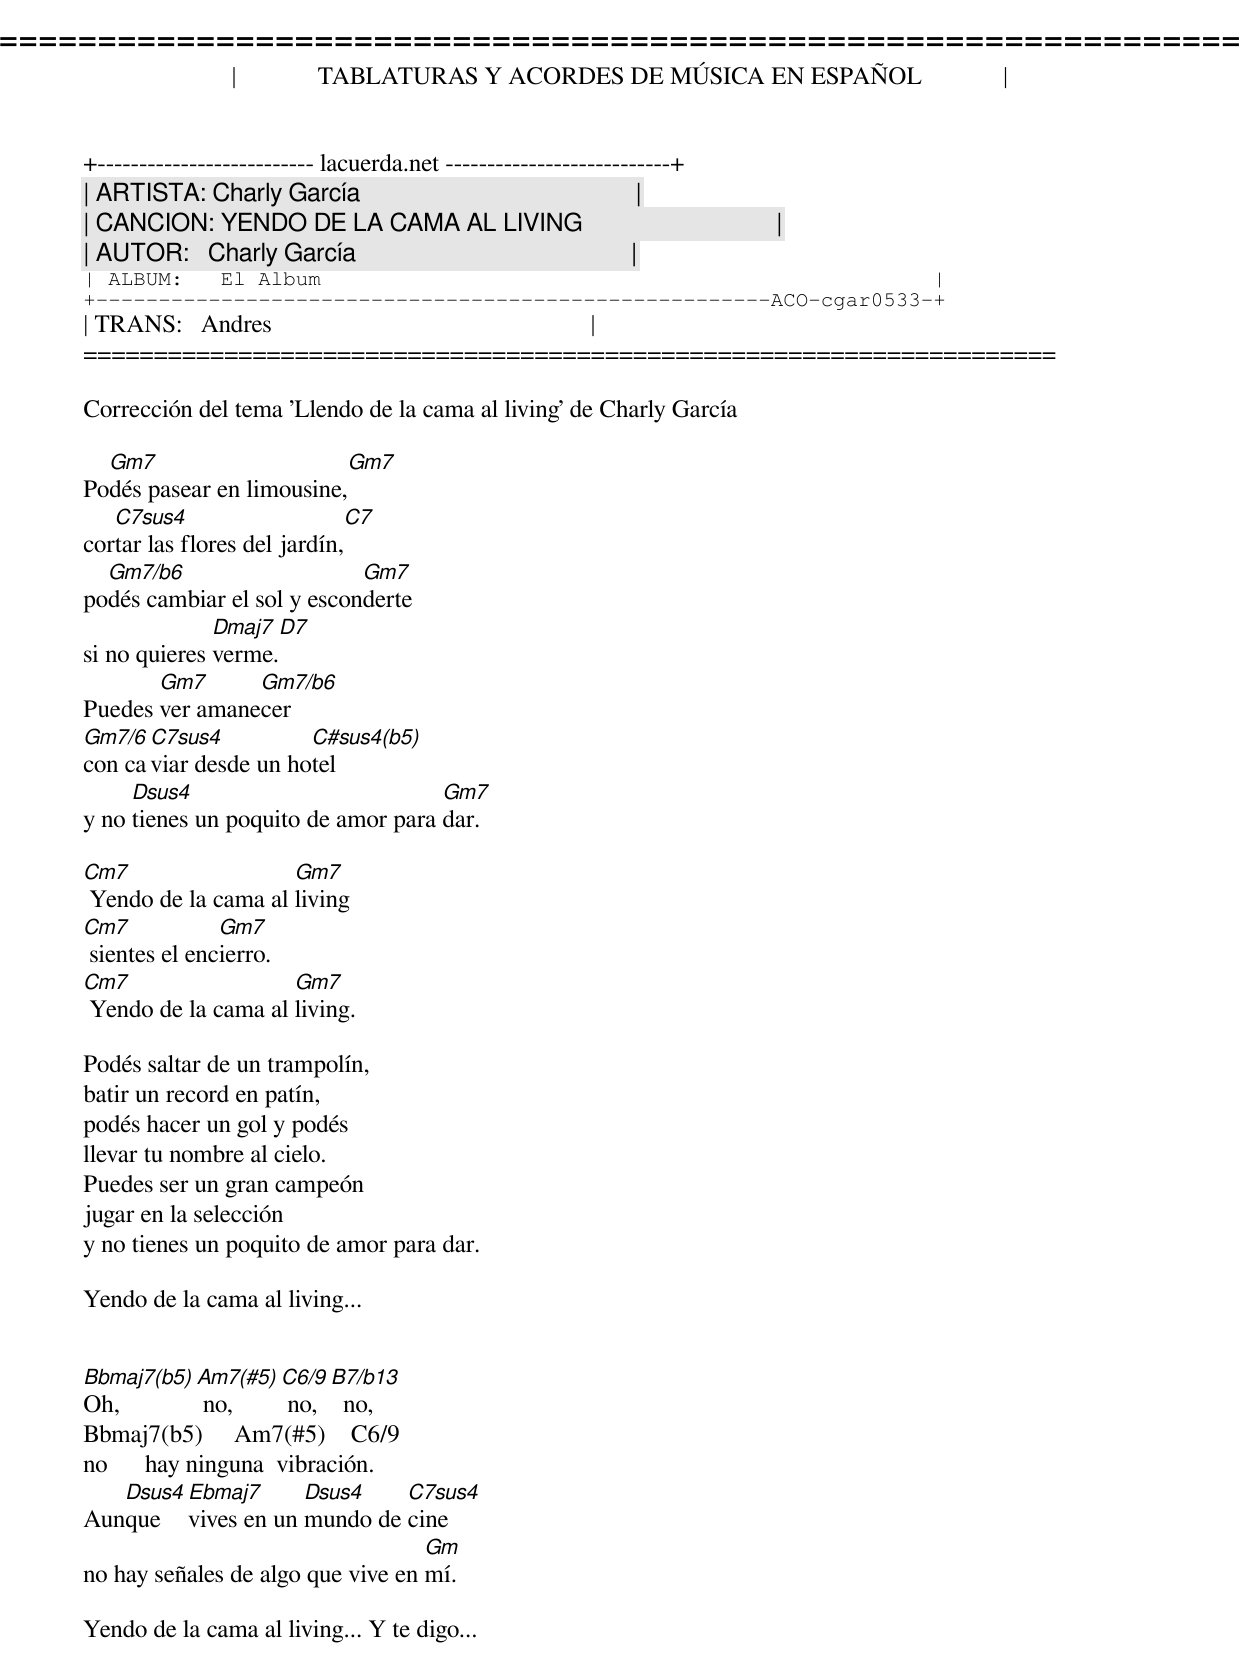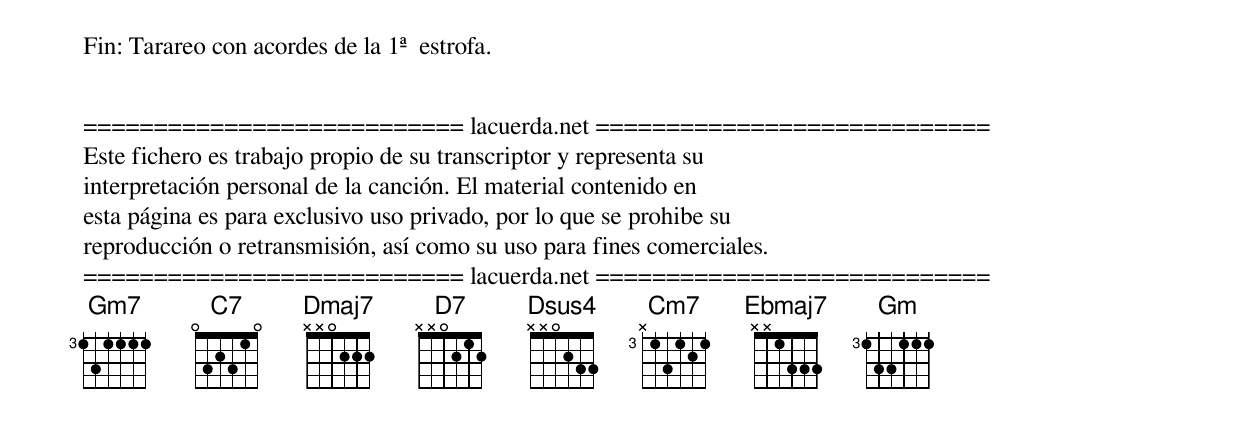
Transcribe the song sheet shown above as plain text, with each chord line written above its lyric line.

=====================================================================
|             TABLATURAS Y ACORDES DE MÚSICA EN ESPAÑOL             |
+-------------------------- lacuerda.net ---------------------------+
| ARTISTA: Charly García                                            |
| CANCION: YENDO DE LA CAMA AL LIVING                               |
| AUTOR:   Charly García                                            |
| ALBUM:   El Album                                                 |
+------------------------------------------------------ACO-cgar0533-+
| TRANS:   Andres                                                   |
=====================================================================

Corrección del tema 'Llendo de la cama al living' de Charly García

  Gm7                      Gm7
Podés pasear en limousine,
   C7sus4                     C7
cortar las flores del jardín,
  Gm7/b6                    Gm7
podés cambiar el sol y esconderte
              Dmaj7   D7
si no quieres verme.
       Gm7      Gm7/b6
Puedes ver amanecer
Gm7/6 C7sus4          C#sus4(b5)
con caviar desde un hotel
     Dsus4                          Gm7
y no tienes un poquito de amor para dar.

Cm7                  Gm7
 Yendo de la cama al living
Cm7            Gm7
 sientes el encierro.
Cm7                  Gm7
 Yendo de la cama al living.

Podés saltar de un trampolín,
batir un record en patín,
podés hacer un gol y podés
llevar tu nombre al cielo.
Puedes ser un gran campeón
jugar en la selección
y no tienes un poquito de amor para dar.

Yendo de la cama al living...


Bbmaj7(b5) Am7(#5) C6/9  B7/b13
Oh,         no,     no,    no,
Bbmaj7(b5)     Am7(#5)    C6/9
no      hay ninguna  vibración.
   Dsus4 Ebmaj7      Dsus4    C7sus4
Aunque   vives en un mundo de cine
                                   Gm
no hay señales de algo que vive en mí.

Yendo de la cama al living... Y te digo...

Fin: Tarareo con acordes de la 1ª  estrofa.


=========================== lacuerda.net ============================
Este fichero es trabajo propio de su transcriptor y representa su
interpretación personal de la canción. El material contenido en
esta página es para exclusivo uso privado, por lo que se prohibe su
reproducción o retransmisión, así como su uso para fines comerciales.
=========================== lacuerda.net ============================
